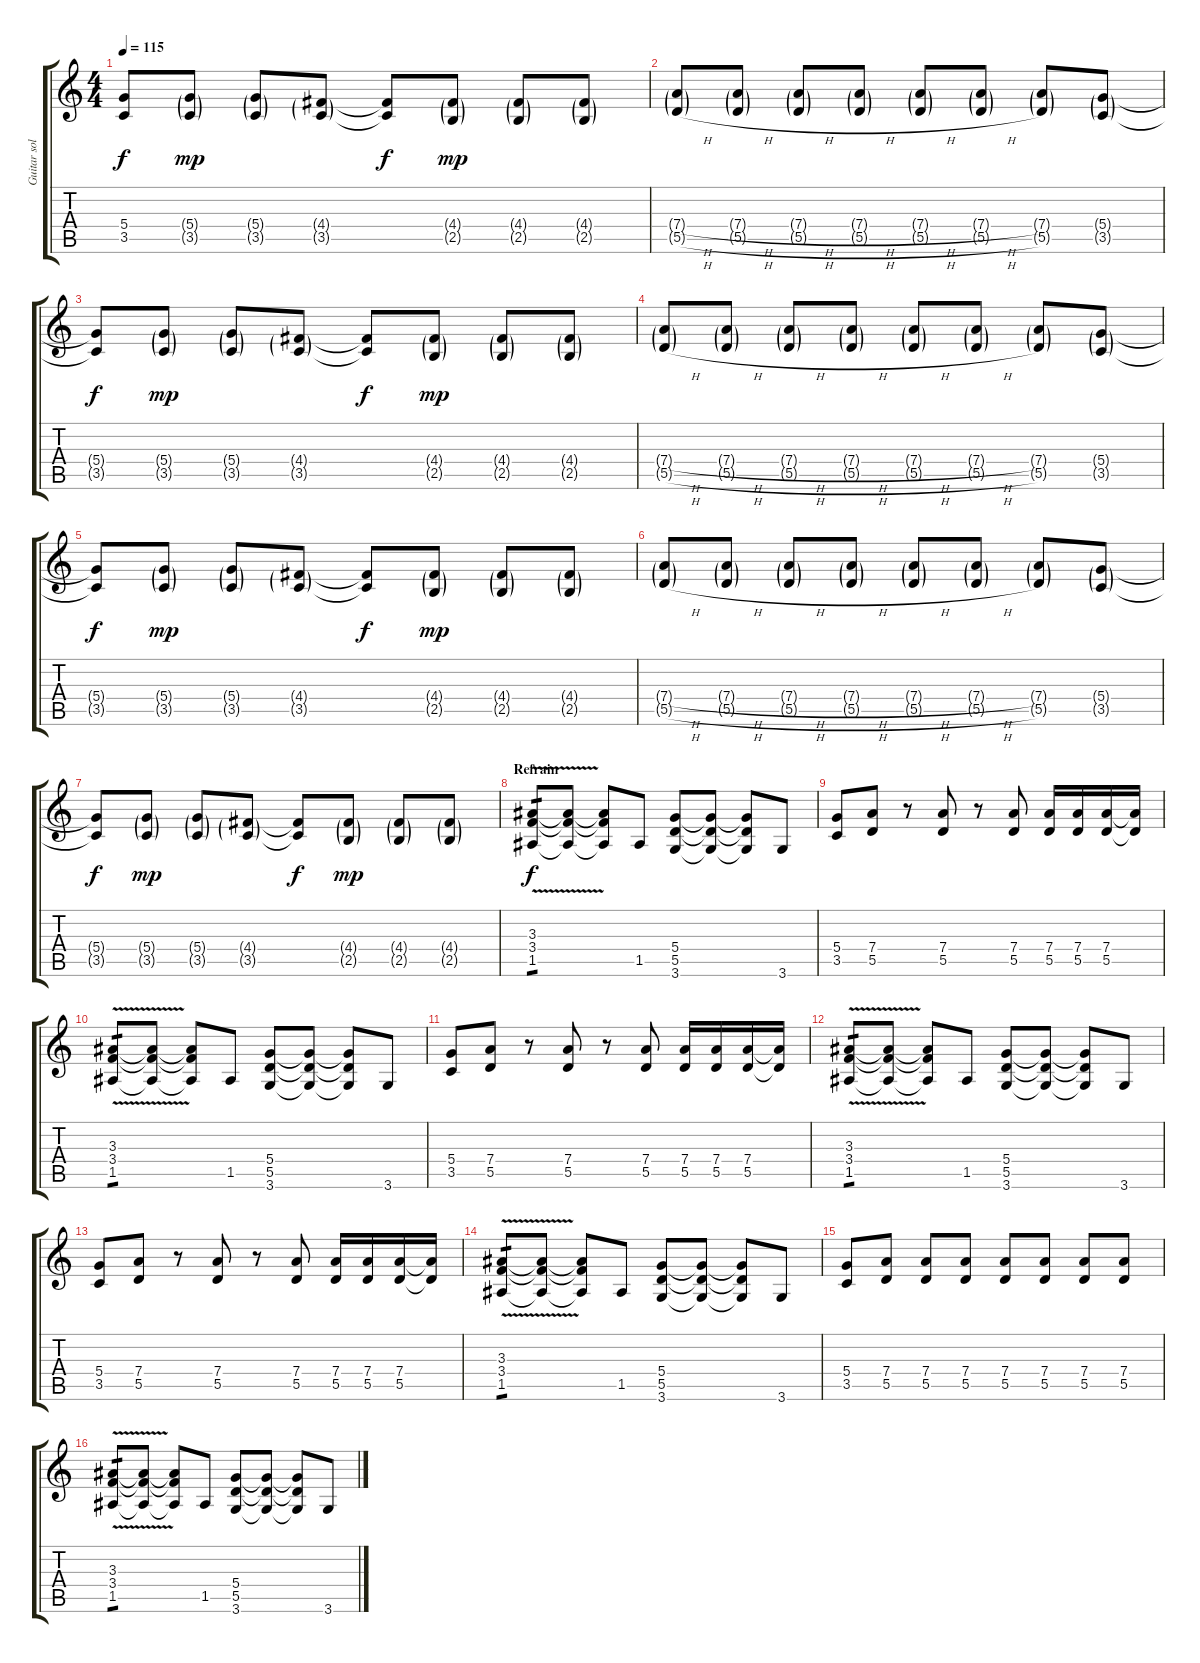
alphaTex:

\track ("Guitar solo et doublage" "Guitar sol") {instrument distortionguitar}
\staff {score tabs}
\tuning (E4 B3 G3 D3 A2 E2) {hide}
\ts (4 4)
\tempo 115
\clef g2
\ks c
(5.4{t} 3.5{t}).8{dy f} (5.4{g} 3.5{g}).8{dy mp} (5.4{g} 3.5{g}).8 (4.4{g} 3.5{g}).8 (4.4{t} 3.5{t}).8{dy f} (4.4{g} 2.5{g}).8{dy mp} (4.4{g} 2.5{g}).8 (4.4{g} 2.5{g}).8 |
(7.4{h g} 5.5{h g}).8 (7.4{h g} 5.5{h g}).8 (7.4{h g} 5.5{h g}).8 (7.4{h g} 5.5{h g}).8 (7.4{h g} 5.5{h g}).8 (7.4{h g} 5.5{h g}).8 (7.4{g} 5.5{g}).8 (5.4{g} 3.5{g}).8 |
(5.4{t} 3.5{t}).8{dy f} (5.4{g} 3.5{g}).8{dy mp} (5.4{g} 3.5{g}).8 (4.4{g} 3.5{g}).8 (4.4{t} 3.5{t}).8{dy f} (4.4{g} 2.5{g}).8{dy mp} (4.4{g} 2.5{g}).8 (4.4{g} 2.5{g}).8 |
(7.4{h g} 5.5{h g}).8 (7.4{h g} 5.5{h g}).8 (7.4{h g} 5.5{h g}).8 (7.4{h g} 5.5{h g}).8 (7.4{h g} 5.5{h g}).8 (7.4{h g} 5.5{h g}).8 (7.4{g} 5.5{g}).8 (5.4{g} 3.5{g}).8 |
(5.4{t} 3.5{t}).8{dy f} (5.4{g} 3.5{g}).8{dy mp} (5.4{g} 3.5{g}).8 (4.4{g} 3.5{g}).8 (4.4{t} 3.5{t}).8{dy f} (4.4{g} 2.5{g}).8{dy mp} (4.4{g} 2.5{g}).8 (4.4{g} 2.5{g}).8 |
(7.4{h g} 5.5{h g}).8 (7.4{h g} 5.5{h g}).8 (7.4{h g} 5.5{h g}).8 (7.4{h g} 5.5{h g}).8 (7.4{h g} 5.5{h g}).8 (7.4{h g} 5.5{h g}).8 (7.4{g} 5.5{g}).8 (5.4{g} 3.5{g}).8 |
(5.4{t} 3.5{t}).8{dy f} (5.4{g} 3.5{g}).8{dy mp} (5.4{g} 3.5{g}).8 (4.4{g} 3.5{g}).8 (4.4{t} 3.5{t}).8{dy f} (4.4{g} 2.5{g}).8{dy mp} (4.4{g} 2.5{g}).8 (4.4{g} 2.5{g}).8 |
\section ("" "Refrain")
(3.3 3.4{v} 1.5).8{tp 1 dy f volume 8} (3.3{t} 3.4{t} 1.5{t}).8 (3.3{t} 3.4{t} 1.5{t}).8 1.5.8 (5.4 5.5 3.6).8 (5.4{t} 5.5{t} 3.6{t}).8 (5.4{t} 5.5{t} 3.6{t}).8 3.6.8 |
(5.4 3.5).8 (7.4 5.5).8 r.8 (7.4 5.5).8 r.8 (7.4 5.5).8 (7.4 5.5).16 (7.4 5.5).16 (7.4 5.5).16 (7.4{t} 5.5{t}).16 |
(3.3 3.4{v} 1.5).8{tp 1} (3.3{t} 3.4{t} 1.5{t}).8 (3.3{t} 3.4{t} 1.5{t}).8 1.5.8 (5.4 5.5 3.6).8 (5.4{t} 5.5{t} 3.6{t}).8 (5.4{t} 5.5{t} 3.6{t}).8 3.6.8 |
(5.4 3.5).8 (7.4 5.5).8 r.8 (7.4 5.5).8 r.8 (7.4 5.5).8 (7.4 5.5).16 (7.4 5.5).16 (7.4 5.5).16 (7.4{t} 5.5{t}).16 |
(3.3 3.4{v} 1.5).8{tp 1} (3.3{t} 3.4{t} 1.5{t}).8 (3.3{t} 3.4{t} 1.5{t}).8 1.5.8 (5.4 5.5 3.6).8 (5.4{t} 5.5{t} 3.6{t}).8 (5.4{t} 5.5{t} 3.6{t}).8 3.6.8 |
(5.4 3.5).8 (7.4 5.5).8 r.8 (7.4 5.5).8 r.8 (7.4 5.5).8 (7.4 5.5).16 (7.4 5.5).16 (7.4 5.5).16 (7.4{t} 5.5{t}).16 |
(3.3 3.4{v} 1.5).8{tp 1} (3.3{t} 3.4{t} 1.5{t}).8 (3.3{t} 3.4{t} 1.5{t}).8 1.5.8 (5.4 5.5 3.6).8 (5.4{t} 5.5{t} 3.6{t}).8 (5.4{t} 5.5{t} 3.6{t}).8 3.6.8 |
(5.4 3.5).8 (7.4 5.5).8 (7.4 5.5).8 (7.4 5.5).8 (7.4 5.5).8 (7.4 5.5).8 (7.4 5.5).8 (7.4 5.5).8 |
(3.3 3.4{v} 1.5).8{tp 1} (3.3{t} 3.4{t} 1.5{t}).8 (3.3{t} 3.4{t} 1.5{t}).8 1.5.8 (5.4 5.5 3.6).8 (5.4{t} 5.5{t} 3.6{t}).8 (5.4{t} 5.5{t} 3.6{t}).8 3.6.8
